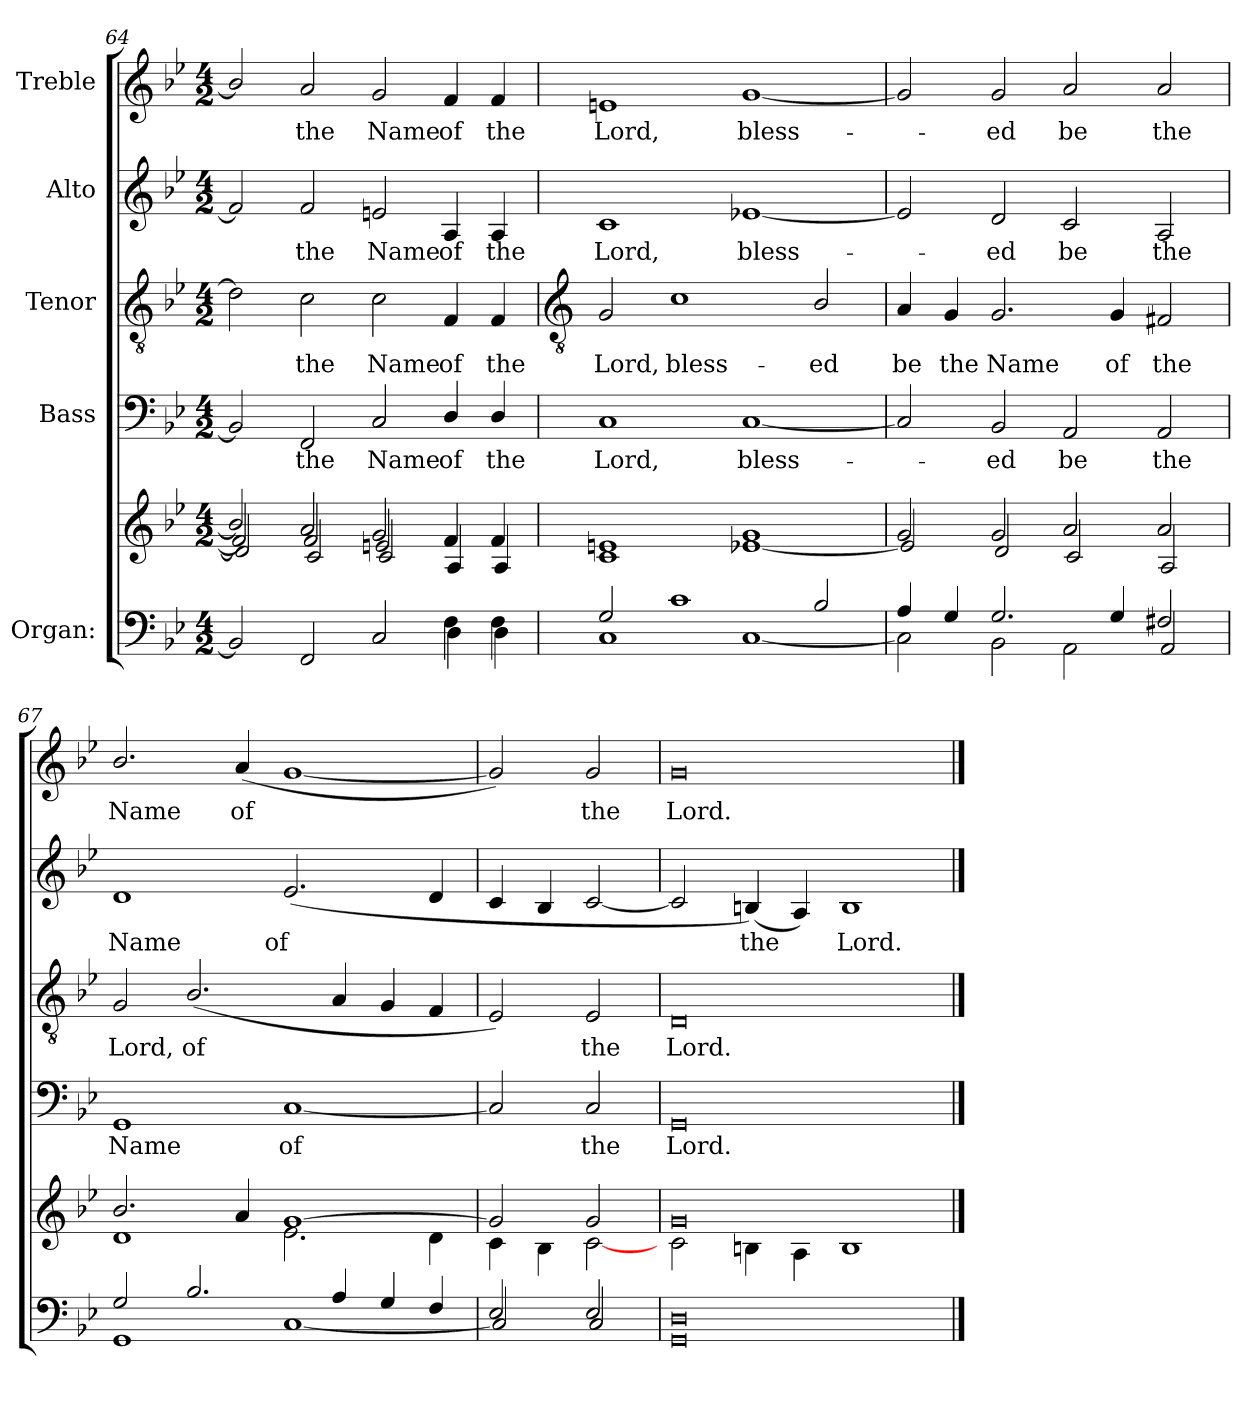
**kern	**kern	**kern	**text	**kern	**text	**kern	**text	**kern	**text
*part5	*part5	*part4	*part4	*part3	*part3	*part2	*part2	*part1	*part1
*staff6	*staff5	*staff4	*staff4	*staff3	*staff3	*staff2	*staff2	*staff1	*staff1
*I"Organ:	*	*I"Bass	*	*I"Tenor	*	*I"Alto	*	*I"Treble	*
*clefF4	*clefG2	*clefF4	*	*clefGv2	*	*clefG2	*	*clefG2	*
*k[b-e-]	*k[b-e-]	*k[b-e-]	*	*k[b-e-]	*	*k[b-e-]	*	*k[b-e-]	*
*B-:	*B-:	*B-:	*	*B-:	*	*B-:	*	*B-:	*
*M4/2	*M4/2	*M4/2	*	*M4/2	*	*M4/2	*	*M4/2	*
=64	=64	=64	=64	=64	=64	=64	=64	=64	=64
*^	*^	*	*	*	*	*	*	*	*
*	*	*	*^	*	*	*	*	*	*	*	*
1.ryy	2BB-/]	2b-/]	2f/]	2d/]	2BB-]	.	2d]	.	2f]	.	2b-/]	.
!	!	!	!	!	!	!LO:LY:b	!	!LO:LY:b	!	!LO:LY:b	!	!LO:LY:b
.	2FF/	2a/	2f/	2c/	2FF	the	2c	the	2f	the	2a	the
!	!	!	!	!	!	!LO:LY:b	!	!LO:LY:b	!	!LO:LY:b	!	!LO:LY:b
.	2C/	2g/	2en/	2c/	2C	Name	2c	Name	2en	Name	2g	Name
!	!	!	!	!	!	!LO:LY:b	!	!LO:LY:b	!	!LO:LY:b	!	!LO:LY:b
4F\	4D\	4f/	4A/	2ryy	4D/	of	4F	of	4A	of	4f	of
!	!	!	!	!	!	!LO:LY:b	!	!LO:LY:b	!	!LO:LY:b	!	!LO:LY:b
4F\	4D\	4f/	4A/	.	4D/	the	4F	the	4A	the	4f	the
*	*	*v	*v	*v	*	*	*	*	*	*	*	*
!!LO:LB:g=z
=65	=65	=65	=65	=65	=65	=65	=65	=65	=65	=65
*	*	*	*	*	*clefGv2	*	*	*	*	*
*	*	*^	*	*	*	*	*	*	*	*
!	!	!	!	!	!LO:LY:b	!	!LO:LY:b	!	!LO:LY:b	!	!LO:LY:b
2G/	1C\	1en/	1c\	1C	Lord,	2G	Lord,	1c	Lord,	1en	Lord,
!	!	!	!	!	!	!	!LO:LY:b	!	!	!	!
1c/	.	.	.	.	.	1c	bless-	.	.	.	.
!	!	!	!	!	!LO:LY:b	!	!	!	!LO:LY:b	!	!LO:LY:b
.	[1C\	1g/	[1e-X\	[1C	bless-	.	.	[1e-X	bless-	[1g	bless-
!	!	!	!	!	!	!	!LO:LY:b	!	!	!	!
2B-/	.	.	.	.	.	2B-/	-ed	.	.	.	.
=66	=66	=66	=66	=66	=66	=66	=66	=66	=66	=66	=66
!	!	!	!	!	!	!	!LO:LY:b	!	!	!	!
4A/	2C\]	2g/	2e-/]	2C]	.	4A	be	2e-]	.	2g]	.
!	!	!	!	!	!	!	!LO:LY:b	!	!	!	!
4G/	.	.	.	.	.	4G	the	.	.	.	.
!	!	!	!	!	!LO:LY:b	!	!LO:LY:b	!	!LO:LY:b	!	!LO:LY:b
2.G/	2BB-\	2g/	2d/	2BB-	ed	2.G	Name	2d	ed	2g	ed
!	!	!	!	!	!LO:LY:b	!	!	!	!LO:LY:b	!	!LO:LY:b
.	2AA\	2a/	2c/	2AA	be	.	.	2c	be	2a	be
!	!	!	!	!	!	!	!LO:LY:b	!	!	!	!
4G/	.	.	.	.	.	4G	of	.	.	.	.
!	!	!	!	!	!LO:LY:b	!	!LO:LY:b	!	!LO:LY:b	!	!LO:LY:b
2F#X/	2AA/	2a/	2A/	2AA	the	2F#X	the	2A	the	2a	the
=67	=67	=67	=67	=67	=67	=67	=67	=67	=67	=67	=67
!	!	!	!	!	!LO:LY:b	!	!LO:LY:b	!	!LO:LY:b	!	!LO:LY:b
2G/	1GG\	2.b-/	1d\	1GG	Name	2G	Lord,	1d	Name	2.b-/	Name
!	!	!	!	!	!	!	!LO:LY:b	!	!	!	!
2.B-/	.	.	.	.	.	(<2.B-/	of	.	.	.	.
!	!	!	!	!	!	!	!	!	!	!	!LO:LY:b
.	.	4a/	.	.	.	.	.	.	.	(<4a	of
!	!	!	!	!	!LO:LY:b	!	!	!	!LO:LY:b	!	!
.	[1C\	[1g/	2.e-\	[1C	of	.	.	(<2.e-	of	[1g	.
4A/	.	.	.	.	.	4A	.	.	.	.	.
4G/	.	.	.	.	.	4G	.	.	.	.	.
4F/	.	.	4d\	.	.	4F	.	4d	.	.	.
=68	=68	=68	=68	=68	=68	=68	=68	=68	=68	=68	=68
2E-/	2C/]	2g/]	4c\	2C]	.	2E-)	.	4c	.	2g])	.
.	.	.	4B-\	.	.	.	.	4B-	.	.	.
!	!	!	!	!	!LO:LY:b	!	!LO:LY:b	!	!	!	!LO:LY:b
2E-/	2C/	2g/	[2c\	2C	the	2E-	the	[2c	.	2g	the
=69	=69	=69	=69	=69	=69	=69	=69	=69	=69	=69	=69
!	!	!	!	!	!LO:LY:b	!	!LO:LY:b	!	!	!	!LO:LY:b
0D/	0GG\	0g/	2c\	0GG	Lord.	0D	Lord.	2c]	.	0g	Lord.
!	!	!	!	!	!	!	!	!	!LO:LY:b	!	!
.	.	.	4Bn\	.	.	.	.	(<4Bn)	the	.	.
.	.	.	4A\	.	.	.	.	4A)	.	.	.
!	!	!	!	!	!	!	!	!	!LO:LY:b	!	!
.	.	.	1B\	.	.	.	.	1B	Lord.	.	.
*v	*v	*	*	*	*	*	*	*	*	*	*
*	*v	*v	*	*	*	*	*	*	*	*
==	==	==	==	==	==	==	==	==	==
*-	*-	*-	*-	*-	*-	*-	*-	*-	*-
